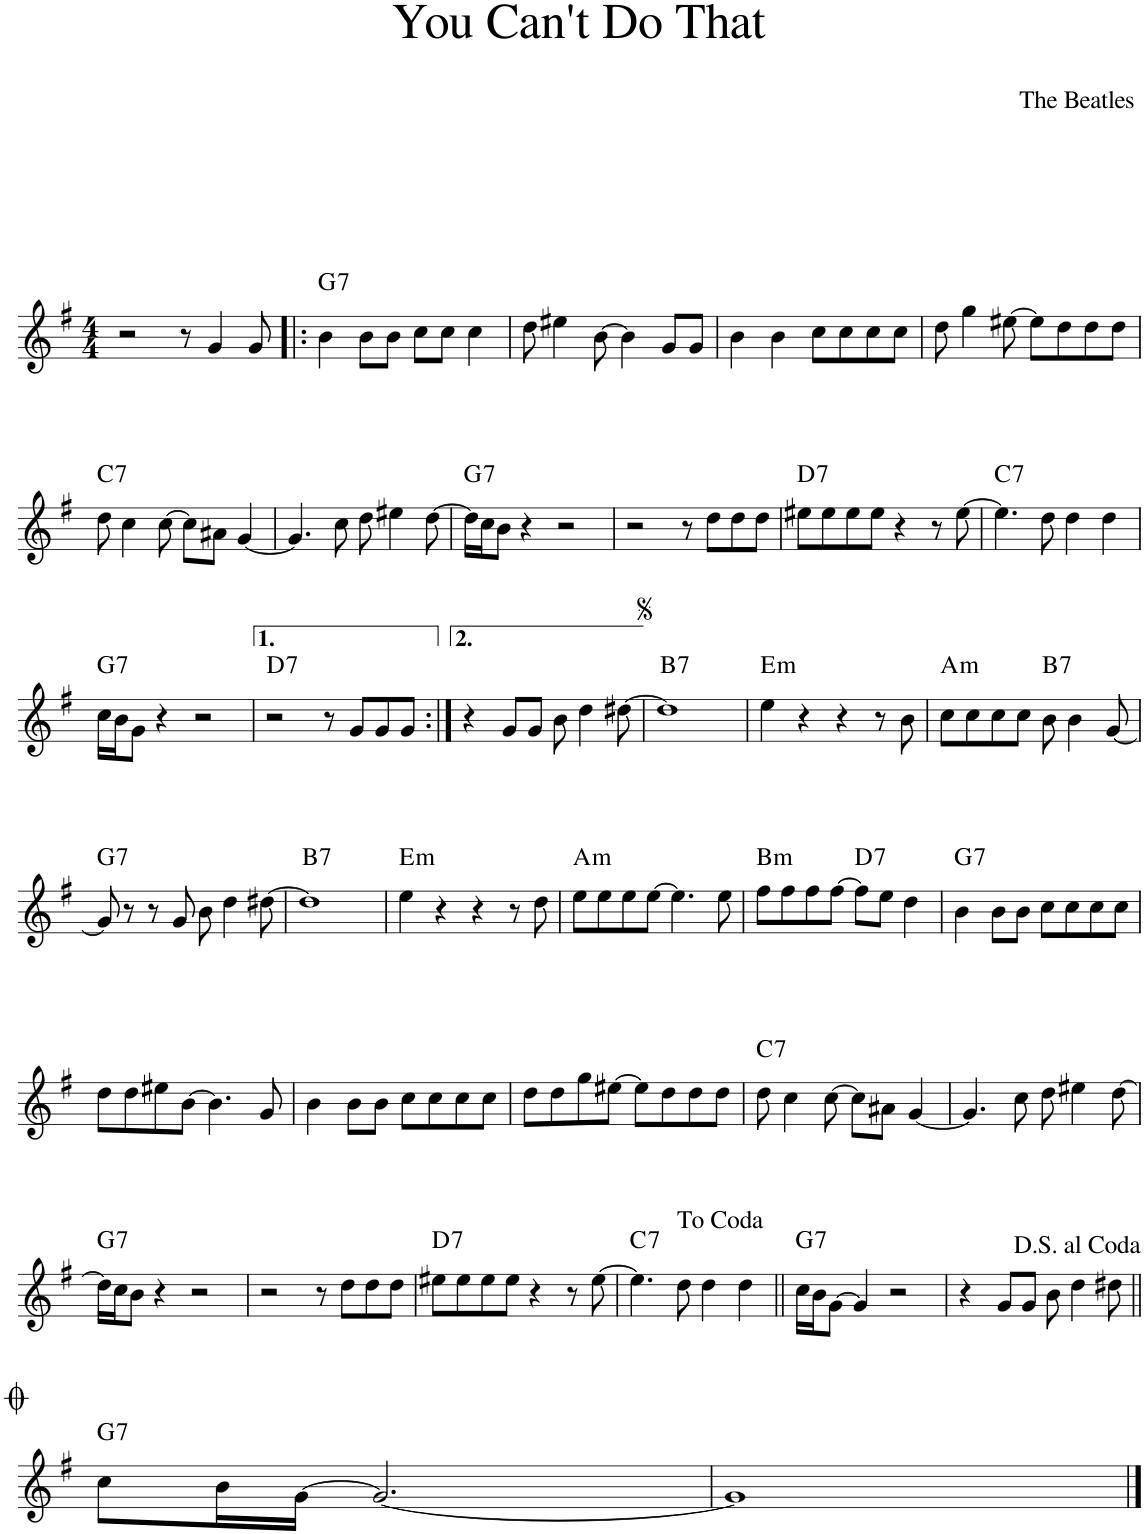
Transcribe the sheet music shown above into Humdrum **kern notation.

**kern	**harte
*part1	*part1
*staff1	*
*I"Piano	*
*I'Pno.	*
*clefG2	*
*k[f#]	*
*M4/4	*
=1	=1
2r	.
8r	.
4g/	.
8g/	.
=2!|:	=2!|:
!	!LO:H:kt=7
4b\	G:7
8b\L	.
8b\J	.
8cc\L	.
8cc\J	.
4cc\	.
=3	=3
8dd\	.
4ee#X\	.
[8b\	.
4b\]	.
8g/L	.
8g/J	.
=4	=4
4b\	.
4b\	.
8cc\L	.
8cc\	.
8cc\	.
8cc\J	.
=5	=5
8dd\	.
4gg\	.
[8ee#X\	.
8ee#\L]	.
8dd\	.
8dd\	.
8dd\J	.
!!LO:LB:g=z
=6	=6
!	!LO:H:kt=7
8dd\	C:7
4cc\	.
[8cc\	.
8cc\L]	.
8a#X\J	.
[4g/	.
=7	=7
4.g/]	.
8cc\	.
8dd\	.
4ee#X\	.
[8dd\	.
=8	=8
!	!LO:H:kt=7
16dd\LL]	G:7
16cc\J	.
8b\J	.
4r	.
2r	.
=9	=9
2r	.
8r	.
8dd\L	.
8dd\	.
8dd\J	.
=10	=10
!	!LO:H:kt=7
8ee#X\L	D:7
8ee#\	.
8ee#\	.
8ee#\J	.
4r	.
8r	.
[8ee#\	.
=11	=11
!	!LO:H:kt=7
4.ee#\]	C:7
8dd\	.
4dd\	.
4dd\	.
!!LO:LB:g=z
=12	=12
!	!LO:H:kt=7
16cc\LL	G:7
16b\J	.
8g\J	.
4r	.
2r	.
=13	=13
!	!LO:H:kt=7
2r	D:7
8r	.
8g/L	.
8g/	.
8g/J	.
=14:|!	=14:|!
4r	.
8g/L	.
8g/J	.
8b\	.
4dd\	.
[8dd#X\	.
=15	=15
!	!LO:H:kt=7
1dd#]	B:7
=16	=16
!	!LO:H:kt=m
4ee\	E:min
4r	.
4r	.
8r	.
8b\	.
=17	=17
!	!LO:H:kt=m
8cc\L	A:min
8cc\	.
8cc\	.
8cc\J	.
!	!LO:H:kt=7
8b\	B:7
4b\	.
[8g/	.
!!LO:LB:g=z
=18	=18
!	!LO:H:kt=7
8g/]	G:7
8r	.
8r	.
8g/	.
8b\	.
4dd\	.
[8dd#X\	.
=19	=19
!	!LO:H:kt=7
1dd#]	B:7
=20	=20
!	!LO:H:kt=m
4ee\	E:min
4r	.
4r	.
8r	.
8dd\	.
=21	=21
!	!LO:H:kt=m
8ee\L	A:min
8ee\	.
8ee\	.
[8ee\J	.
4.ee\]	.
8ee\	.
=22	=22
!	!LO:H:kt=m
8ff#\L	B:min
8ff#\	.
8ff#\	.
[8ff#\J	.
!	!LO:H:kt=7
8ff#\L]	D:7
8ee\J	.
4dd\	.
=23	=23
!	!LO:H:kt=7
4b\	G:7
8b\L	.
8b\J	.
8cc\L	.
8cc\	.
8cc\	.
8cc\J	.
!!LO:LB:g=z
=24	=24
8dd\L	.
8dd\	.
8ee#X\	.
[8b\J	.
4.b\]	.
8g/	.
=25	=25
4b\	.
8b\L	.
8b\J	.
8cc\L	.
8cc\	.
8cc\	.
8cc\J	.
=26	=26
8dd\L	.
8dd\	.
8gg\	.
[8ee#X\J	.
8ee#\L]	.
8dd\	.
8dd\	.
8dd\J	.
=27	=27
!	!LO:H:kt=7
8dd\	C:7
4cc\	.
[8cc\	.
8cc\L]	.
8a#X\J	.
[4g/	.
=28	=28
4.g/]	.
8cc\	.
8dd\	.
4ee#X\	.
[8dd\	.
!!LO:LB:g=z
=29	=29
!	!LO:H:kt=7
16dd\LL]	G:7
16cc\J	.
8b\J	.
4r	.
2r	.
=30	=30
2r	.
8r	.
8dd\L	.
8dd\	.
8dd\J	.
=31	=31
!	!LO:H:kt=7
8ee#X\L	D:7
8ee#\	.
8ee#\	.
8ee#\J	.
4r	.
8r	.
[8ee#\	.
=32	=32
!	!LO:H:kt=7
4.ee#\]	C:7
8dd\	.
4dd\	.
4dd\	.
=33||	=33||
!	!LO:H:kt=7
16cc\LL	G:7
16b\J	.
[8g\J	.
4g/]	.
2r	.
=34	=34
4r	.
8g/L	.
8g/J	.
8b\	.
4dd\	.
8dd#X\	.
!!LO:LB:g=z
=35||	=35||
!	!LO:H:kt=7
8cc\L	G:7
16b\L	.
[16g\JJ	.
2.g/_	.
=36	=36
1g]	.
==	==
*-	*-
